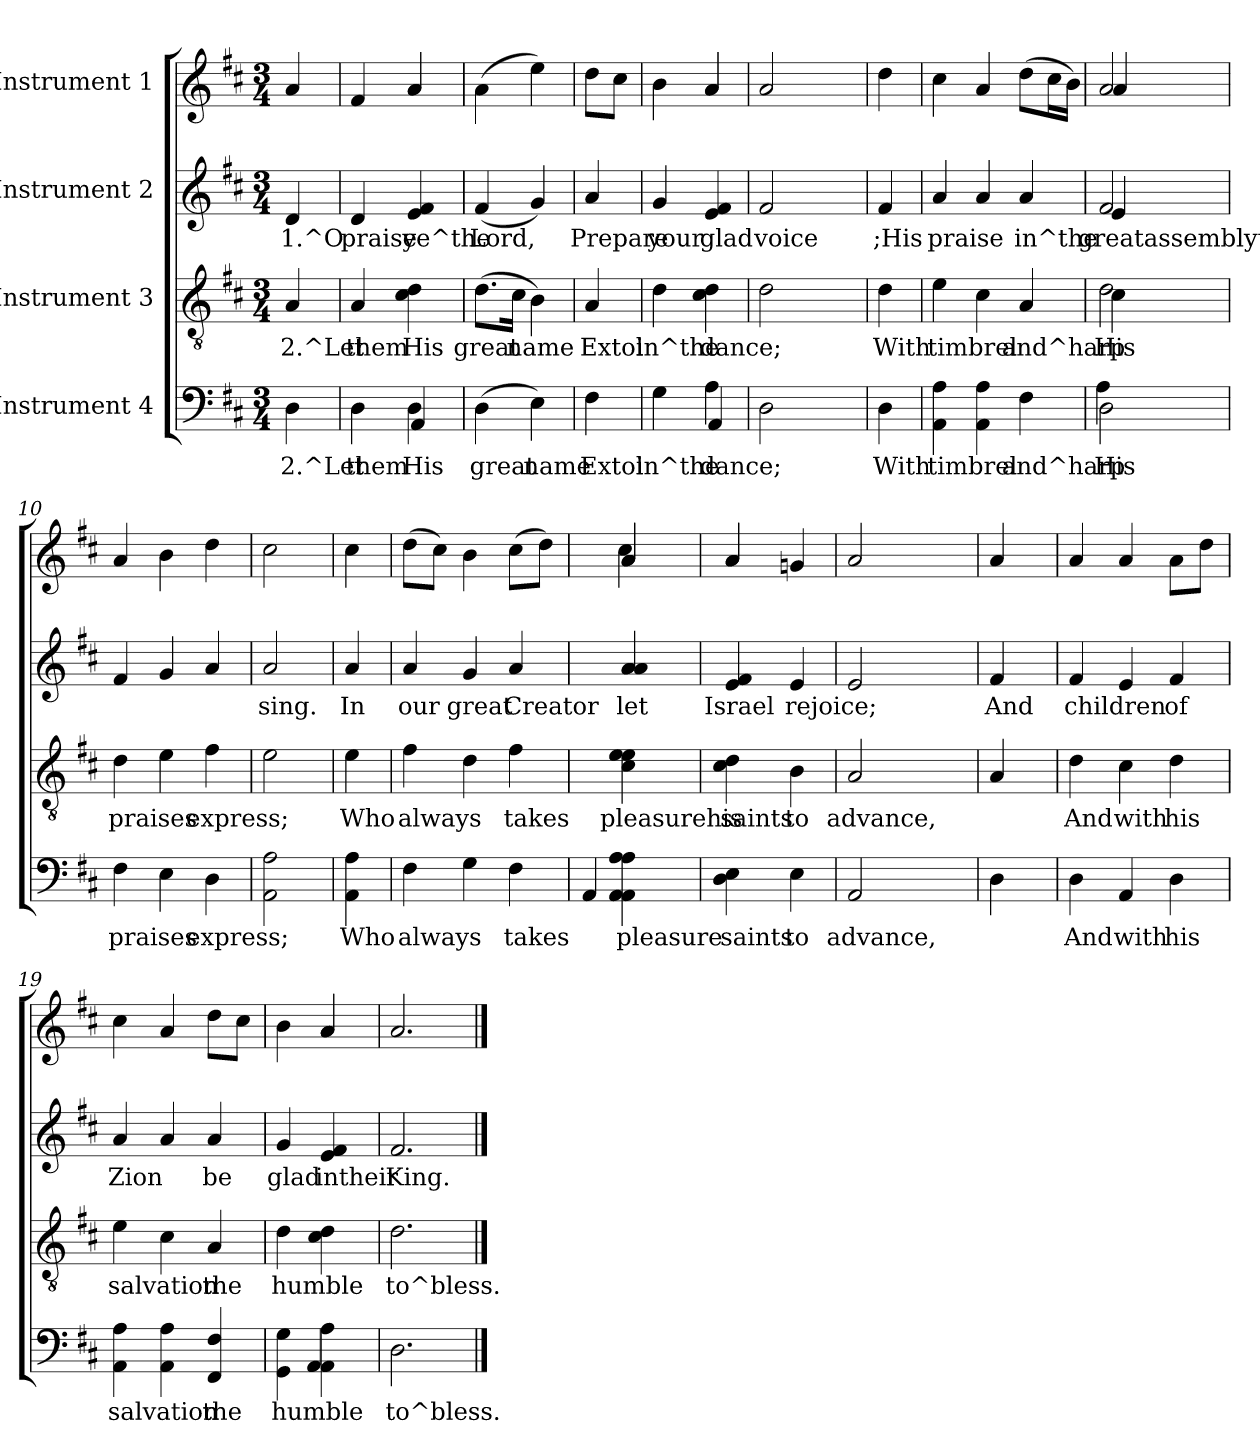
**kern	**text	**kern	**text	**kern	**text	**kern
*part4	*part4	*part3	*part3	*part2	*part2	*part1
*staff4	*staff4	*staff3	*staff3	*staff2	*staff2	*staff1
*I"Instrument 4	*	*I"Instrument 3	*	*I"Instrument 2	*	*I"Instrument 1
!!LO:PB:g=z
*stria5	*	*stria5	*	*stria5	*	*stria5
*clefF4	*	*clefGv2	*	*clefG2	*	*clefG2
*k[f#c#]	*	*k[f#c#]	*	*k[f#c#]	*	*k[f#c#]
*D:	*	*D:	*	*D:	*	*D:
*M3/4	*	*M3/4	*	*M3/4	*	*M3/4
=1	=1	=1	=1	=1	=1	=1
!	!LO:LY:a:rj	!	!LO:LY:b:rj	!	!LO:LY:b:rj	!
4D\	2.^Let	4A/	2.^Let	4d/	1.^O	4a/
=2	=2	=2	=2	=2	=2	=2
!	!LO:LY:a:rj	!	!LO:LY:b:rj	!	!LO:LY:b:rj	!
*^	*	*	*	*	*	*^
4D\	4ryy	them	4A/	them	4d/	praise	4f#/	4ryy
!	!	!LO:LY:a:rj	!	!LO:LY:b:rj	!	!LO:LY:b:rj	!	!
4D\	4AA/	His	4d\ 4c#\	His	4f#/ 4e/	ye^the	4a/	4a/
=3	=3	=3	=3	=3	=3	=3	=3	=3
!	!	!LO:LY:a:rj	!	!LO:LY:b:rj	!	!LO:LY:b:rj	!	!
*v	*v	*	*	*	*	*	*v	*v
(>4D\	great	(>8.d\L	great	(<4f#/	Lord,	(>4a\
!	!	!	!LO:LY:b:rj	!	!	!
.	.	16c#\J	name	.	.	.
!	!LO:LY:a:rj	!	!LO:LY:b:rj	!	!LO:LY:b:rj	!
4E\)	name	4B\)	.	4g/)	.	4ee\)
=4	=4	=4	=4	=4	=4	=4
!	!LO:LY:a:rj	!	!LO:LY:b:rj	!	!LO:LY:b:rj	!
4F#\	Extol	4A/	Extol	4a/	Prepare	8dd\L
.	.	.	.	.	.	8cc#\J
=5	=5	=5	=5	=5	=5	=5
!	!LO:LY:a:rj	!	!LO:LY:b:rj	!	!LO:LY:b:rj	!
*^	*	*	*	*	*	*^
4G\	4ryy	in^the	4d\	in^the	4g/	your	4b\	4ryy
!	!	!LO:LY:a:rj	!	!LO:LY:b:rj	!	!LO:LY:b:rj	!	!
4A\	4AA/	dance;	4d\ 4c#\	dance;	4f#/ 4e/	glad	4a/	4a>/
=6	=6	=6	=6	=6	=6	=6	=6	=6
!	!	!LO:LY:a:rj	!	!LO:LY:b:rj	!	!LO:LY:b:rj	!	!
*v	*v	*	*	*	*	*	*v	*v
2D\	.	2d\	.	2f#/	voice	2a/
=7	=7	=7	=7	=7	=7	=7
!	!LO:LY:a:rj	!	!LO:LY:b:rj	!	!LO:LY:b:rj	!
4D\	With	4d\	With	4f#/	;His	4dd\
=8	=8	=8	=8	=8	=8	=8
!	!LO:LY:a:rj	!	!LO:LY:b:rj	!	!LO:LY:b:rj	!
4A\ 4AA\	timbrel	4e\	timbrel	4a/	praise	4cc#\
!	!LO:LY:a:rj	!	!LO:LY:b:rj	!	!LO:LY:b:rj	!
4A\ 4AA\	.	4c#\	.	4a/	.	4a/
!	!LO:LY:a:rj	!	!LO:LY:b:rj	!	!LO:LY:b:rj	!
4F#\	and^harp	4A/	and^harp	4a/	in^the	(>8dd\L
.	.	.	.	.	.	16cc#\
.	.	.	.	.	.	16b\J)
=9	=9	=9	=9	=9	=9	=9
*^	*	*	*	*	*	*
!	!	!LO:LY:a:rj	!	!LO:LY:b:rj	!	!LO:LY:b:rj	!
*	*	*	*^	*	*^	*	*^
2D\	4A\	His	2d\	4c#\	His	2f#/	4e/	greatassemblyto	2a/	4a/
.	4ryy	.	.	4ryy	.	.	4ryy	.	.	4ryy
=10	=10	=10	=10	=10	=10	=10	=10	=10	=10	=10
!	!	!LO:LY:a:rj	!	!	!LO:LY:b:rj	!	!	!LO:LY:b:rj	!	!
*v	*v	*	*	*	*	*v	*v	*	*v	*v
*	*	*v	*v	*	*	*	*
4F#\	praises	4d\	praises	4f#/	.	4a/
!	!LO:LY:a:rj	!	!LO:LY:b:rj	!	!LO:LY:b:rj	!
4E\	.	4e\	.	4g/	.	4b\
!	!LO:LY:a:rj	!	!LO:LY:b:rj	!	!LO:LY:b:rj	!
4D\	express;	4f#\	express;	4a/	.	4dd\
=11	=11	=11	=11	=11	=11	=11
!	!LO:LY:a:rj	!	!LO:LY:b:rj	!	!LO:LY:b:rj	!
2A\ 2AA\	.	2e\	.	2a/	sing.	2cc#\
=12	=12	=12	=12	=12	=12	=12
!	!LO:LY:a:rj	!	!LO:LY:b:rj	!	!LO:LY:b:rj	!
4A\ 4AA\	Who	4e\	Who	4a/	In	4cc#\
=13	=13	=13	=13	=13	=13	=13
!	!LO:LY:a:rj	!	!LO:LY:b:rj	!	!LO:LY:b:rj	!
4F#\	always	4f#\	always	4a/	our	(>8dd>\L
.	.	.	.	.	.	8cc#\J)
!	!LO:LY:a:rj	!	!LO:LY:b:rj	!	!LO:LY:b:rj	!
4G\	.	4d\	.	4g/	great	4b\
!	!LO:LY:a:rj	!	!LO:LY:b:rj	!	!LO:LY:b:rj	!
4F#\	takes	4f#\	takes	4a/	Creator	(>8cc#\L
.	.	.	.	.	.	8dd\J)
=14	=14	=14	=14	=14	=14	=14
*^	*	*	*	*	*	*^
!	!	!LO:LY:a:rj	!	!LO:LY:b:rj	!	!LO:LY:b:rj	!	!LO:N:head=diamond
*	*	*	*	*	*	*	*	*^
4A\ 4A\ 4AA\ 4AA\	4AA/	pleasure	4e\ 4e\ 4c#\	pleasurehis	4a/ 4a/ 4a/	let	4a/	4cc#\	4a/
=15	=15	=15	=15	=15	=15	=15	=15	=15	=15
!	!	!LO:LY:a:rj	!	!LO:LY:b:rj	!	!LO:LY:b:rj	!	!	!
*v	*v	*	*	*	*	*	*	*v	*v
4D\ 4E\	saints	4d\ 4c#\	saints	4f#/ 4e/	Israel	4a/	4a/
!	!LO:LY:a:rj	!	!LO:LY:b:rj	!	!LO:LY:b:rj	!	!
4E\	to	4B\	to	4e/	rejoice;	4gn/	4ryy
=16	=16	=16	=16	=16	=16	=16	=16
!	!LO:LY:a:rj	!	!LO:LY:b:rj	!	!LO:LY:b:rj	!	!
*	*	*	*	*	*	*v	*v
2AA/	advance,	2A/	advance,	2e/	.	2a/
=17	=17	=17	=17	=17	=17	=17
!	!LO:LY:a:rj	!	!LO:LY:b:rj	!	!LO:LY:b:rj	!
4D\	.	4A/	.	4f#/	And	4a/
=18	=18	=18	=18	=18	=18	=18
!	!LO:LY:a:rj	!	!LO:LY:b:rj	!	!LO:LY:b:rj	!
4D\	And	4d\	And	4f#/	children	4a/
!	!LO:LY:a:rj	!	!LO:LY:b:rj	!	!LO:LY:b:rj	!
4AA/	with	4c#\	with	4e/	.	4a/
!	!LO:LY:a:rj	!	!LO:LY:b:rj	!	!LO:LY:b:rj	!
4D\	his	4d\	his	4f#/	of	8a\L
.	.	.	.	.	.	8dd>\J
=19	=19	=19	=19	=19	=19	=19
!	!LO:LY:a:rj	!	!LO:LY:b:rj	!	!LO:LY:b:rj	!
4AA\ 4A\	salvation	4e\	salvation	4a/	Zion	4cc#>\
!	!LO:LY:a:rj	!	!LO:LY:b:rj	!	!LO:LY:b:rj	!
4AA\ 4A\	.	4c#\	.	4a/	.	4a/
!	!LO:LY:a:rj	!	!LO:LY:b:rj	!	!LO:LY:b:rj	!
4FF#/ 4F#/	the	4A/	the	4a/	be	8dd\L
.	.	.	.	.	.	8cc#\J
=20	=20	=20	=20	=20	=20	=20
!	!LO:LY:a:rj	!	!LO:LY:b:rj	!	!LO:LY:b:rj	!
*^	*	*	*	*	*	*^
4G\ 4GG\	4ryy	humble	4d\	humble	4g/	glad	4b\	4ryy
!	!	!LO:LY:a:rj	!	!LO:LY:b:rj	!	!LO:LY:b:rj	!	!
4A\ 4AA\	4AA/	.	4d\ 4c#\	.	4f#/ 4e/	intheir	4a/	4a/
=21	=21	=21	=21	=21	=21	=21	=21	=21
!	!	!LO:LY:a:rj	!	!LO:LY:b:rj	!	!LO:LY:b:rj	!	!
*v	*v	*	*	*	*	*	*v	*v
2.D\	to^bless.	2.d\	to^bless.	2.f#/	King.	2.a/
==	==	==	==	==	==	==
*-	*-	*-	*-	*-	*-	*-
